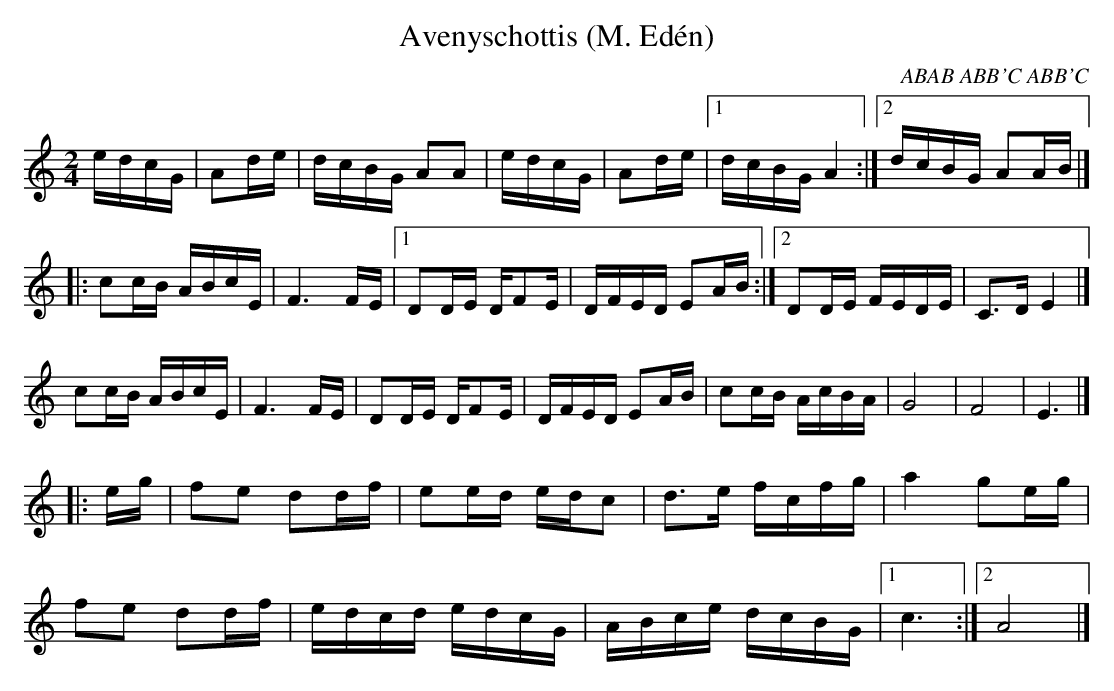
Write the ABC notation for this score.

X:1
T:Avenyschottis (M. Edén)
C:ABAB ABB'C ABB'C
M:2/4
L:1/16
K:C
edcG|A2de|dcBG A2A2|edcG|A2de|1 dcBG A4:|2dcBG A2AB|]
|:c2cB ABcE|F6 FE|1 D2DE DF2E|DFED E2AB:|2 D2DE FEDE|C3D E4|]
c2cB ABcE|F6 FE|D2DE DF2E|DFED E2AB|\
c2cB AcBA|G8|F8|E6|]
|:eg|f2e2 d2df|e2ed edc2|d3e fcfg|a4 g2eg|
f2e2 d2df|edcd edcG|ABce dcBG|1 c6:|2 A8|]
